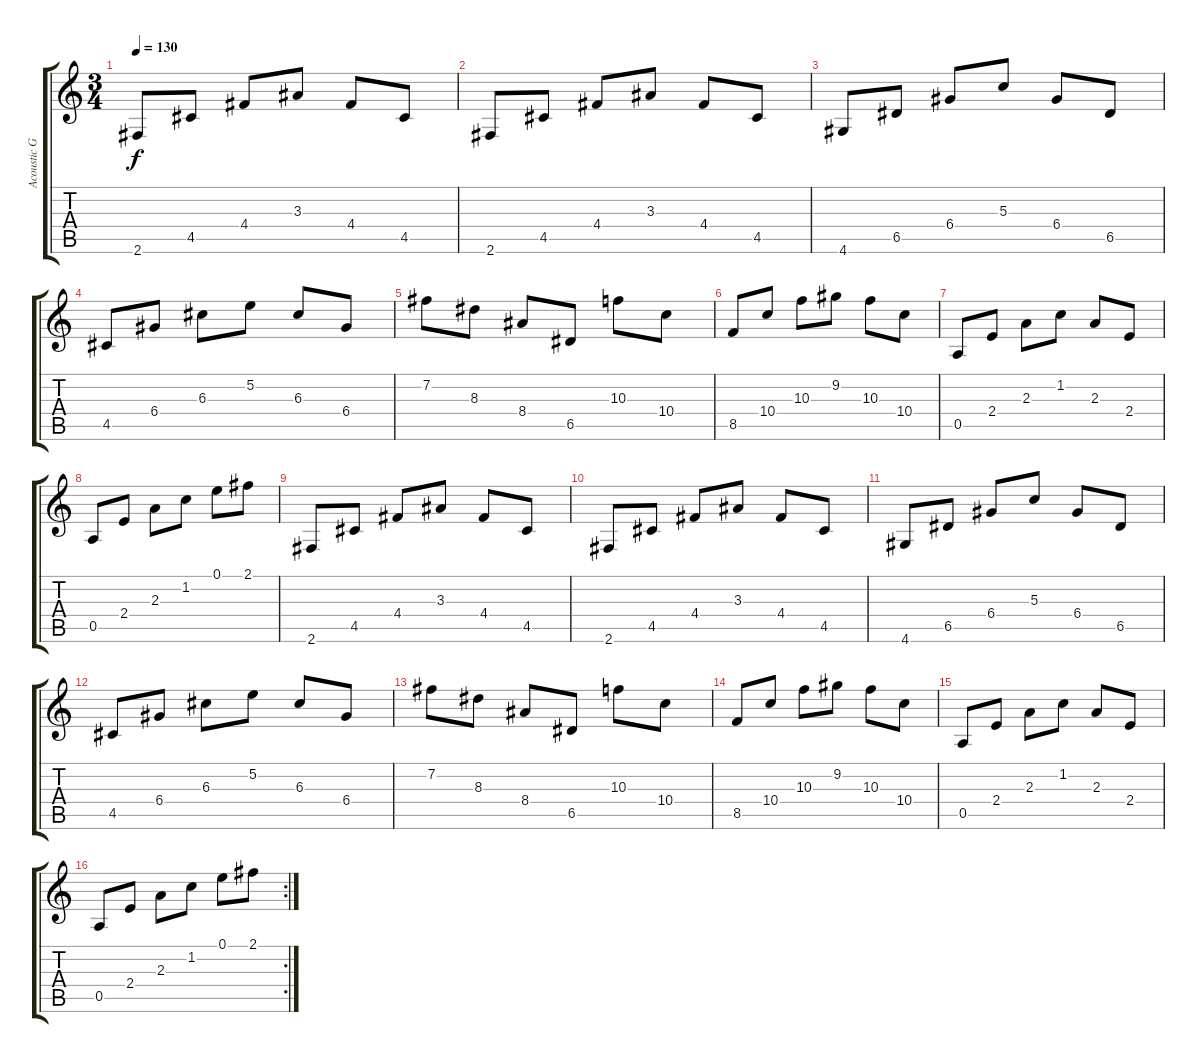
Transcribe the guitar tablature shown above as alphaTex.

\track ("Acoustic Guitar" "Acoustic G") {instrument acousticguitarsteel}
\staff {score tabs}
\tuning (E4 B3 G3 D3 A2 E2) {hide}
\ts (3 4)
\tempo 130
\clef g2
\ks c
2.6.8{dy f} 4.5.8 4.4.8 3.3.8 4.4.8 4.5.8 |
2.6.8 4.5.8 4.4.8 3.3.8 4.4.8 4.5.8 |
4.6.8 6.5.8 6.4.8 5.3.8 6.4.8 6.5.8 |
4.5.8 6.4.8 6.3.8 5.2.8 6.3.8 6.4.8 |
7.2.8 8.3.8 8.4.8 6.5.8 10.3.8 10.4.8 |
8.5.8 10.4.8 10.3.8 9.2.8 10.3.8 10.4.8 |
0.5.8 2.4.8 2.3.8 1.2.8 2.3.8 2.4.8 |
0.5.8 2.4.8 2.3.8 1.2.8 0.1.8 2.1.8 |
2.6.8 4.5.8 4.4.8 3.3.8 4.4.8 4.5.8 |
2.6.8 4.5.8 4.4.8 3.3.8 4.4.8 4.5.8 |
4.6.8 6.5.8 6.4.8 5.3.8 6.4.8 6.5.8 |
4.5.8 6.4.8 6.3.8 5.2.8 6.3.8 6.4.8 |
7.2.8 8.3.8 8.4.8 6.5.8 10.3.8 10.4.8 |
8.5.8 10.4.8 10.3.8 9.2.8 10.3.8 10.4.8 |
0.5.8 2.4.8 2.3.8 1.2.8 2.3.8 2.4.8 |
\rc 2
0.5.8 2.4.8 2.3.8 1.2.8 0.1.8 2.1.8
